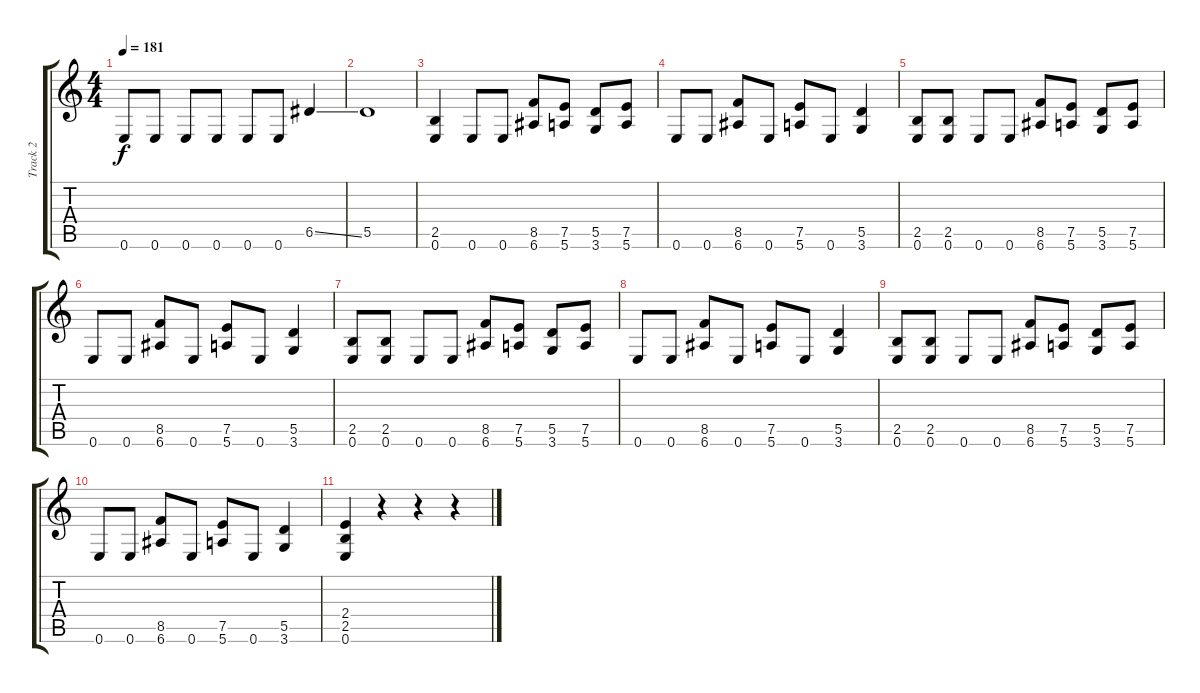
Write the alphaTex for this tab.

\track ("Track 2" "Track 2") {instrument distortionguitar}
\staff {score tabs}
\tuning (E4 B3 G3 D3 A2 E2) {hide}
\ts (4 4)
\tempo 181
\clef g2
\ks c
0.6.8{dy f} 0.6.8 0.6.8 0.6.8 0.6.8 0.6.8 6.5{ss}.4 |
5.5.1 |
(2.5 0.6).4 0.6.8 0.6.8 (8.5 6.6).8 (7.5 5.6).8 (5.5 3.6).8 (7.5 5.6).8 |
0.6.8 0.6.8 (8.5 6.6).8 0.6.8 (7.5 5.6).8 0.6.8 (5.5 3.6).4 |
(2.5 0.6).8 (2.5 0.6).8 0.6.8 0.6.8 (8.5 6.6).8 (7.5 5.6).8 (5.5 3.6).8 (7.5 5.6).8 |
0.6.8 0.6.8 (8.5 6.6).8 0.6.8 (7.5 5.6).8 0.6.8 (5.5 3.6).4 |
(2.5 0.6).8 (2.5 0.6).8 0.6.8 0.6.8 (8.5 6.6).8 (7.5 5.6).8 (5.5 3.6).8 (7.5 5.6).8 |
0.6.8 0.6.8 (8.5 6.6).8 0.6.8 (7.5 5.6).8 0.6.8 (5.5 3.6).4 |
(2.5 0.6).8 (2.5 0.6).8 0.6.8 0.6.8 (8.5 6.6).8 (7.5 5.6).8 (5.5 3.6).8 (7.5 5.6).8 |
0.6.8 0.6.8 (8.5 6.6).8 0.6.8 (7.5 5.6).8 0.6.8 (5.5 3.6).4 |
(2.4 2.5 0.6).4 r.4 r.4 r.4
